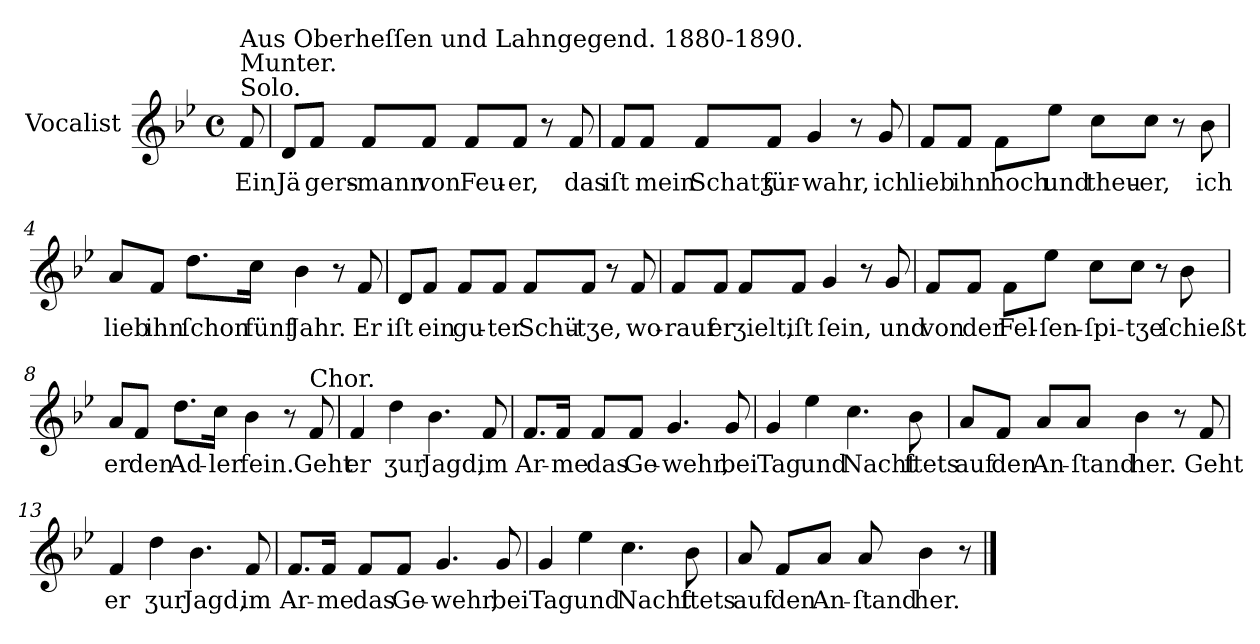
**kern	**text
*part1	*part1
*staff1	*staff1
*I"Vocalist	*
*k[b-e-]	*
*B-:	*
*M4/4	*
*met(c)	*
=	=
!LO:TX:a:t=Solo.	!
!LO:TX:a:t=Munter.	!
!LO:TX:a:t=Aus Oberheſſen und Lahngegend. 1880-1890.	!
8f	Ein
=1	=1
8dL	Jä
8fJ	gers-
8fL	-mann
8fJ	von
8fL	Feu-
8fJ	-er,
8r	.
8f	das
=2	=2
8fL	iſt
8fJ	mein
8fL	Schatʒ
8fJ	für-
4g	-wahr,
8r	.
8g	ich
=3	=3
8fL	lieb
8fJ	ihn
8fL	hoch
8ee-J	und
8ccL	theu-
8ccJ	-er,
8r	.
8b-	ich
=4	=4
8aL	lieb
8fJ	ihn
8.ddL	ſchon
16ccJk	fünf
4b-	Jahr.
8r	.
8f	Er
=5	=5
8dL	iſt
8fJ	ein
8fL	gu-
8fJ	-ter
8fL	Schü-
8fJ	-tʒe,
8r	.
8f	wo-
=6	=6
8fL	-rauf
8fJ	er
8fL	ʒielt,
8fJ	iſt
4g	ſein,
8r	.
8g	und
=7	=7
8fL	von
8fJ	der
8fL	Fel-
8ee-J	-ſen-
8ccL	-ſpi-
8ccJ	-tʒe
8r	.
8b-	ſchießt
=8	=8
8aL	er
8fJ	den
8.ddL	Ad-
16ccJk	-ler
4b-	fein.
8r	.
!LO:TX:a:t=Chor.	!
8f	Geht
=9	=9
4f	er
4dd	ʒur
4.b-	Jagd,
8f	im
=10	=10
8.fL	Ar-
16fJk	-me
8fL	das
8fJ	Ge-
4.g	-wehr,
8g	bei
=11	=11
4g	Tag
4ee-	und
4.cc	Nacht
8b-	ſtets
=12	=12
8aL	auf
8fJ	den
8aL	An-
8aJ	-ſtand
4b-	her.
8r	.
8f	Geht
=13	=13
4f	er
4dd	ʒur
4.b-	Jagd,
8f	im
=14	=14
8.fL	Ar-
16fJk	-me
8fL	das
8fJ	Ge-
4.g	-wehr,
8g	bei
=15	=15
4g	Tag
4ee-	und
4.cc	Nacht
8b-	ſtets
=16	=16
8a	auf
8fL	den
8aJ	An-
8a	-ſtand
4b-	her.
8r	.
==	==
*-	*-
